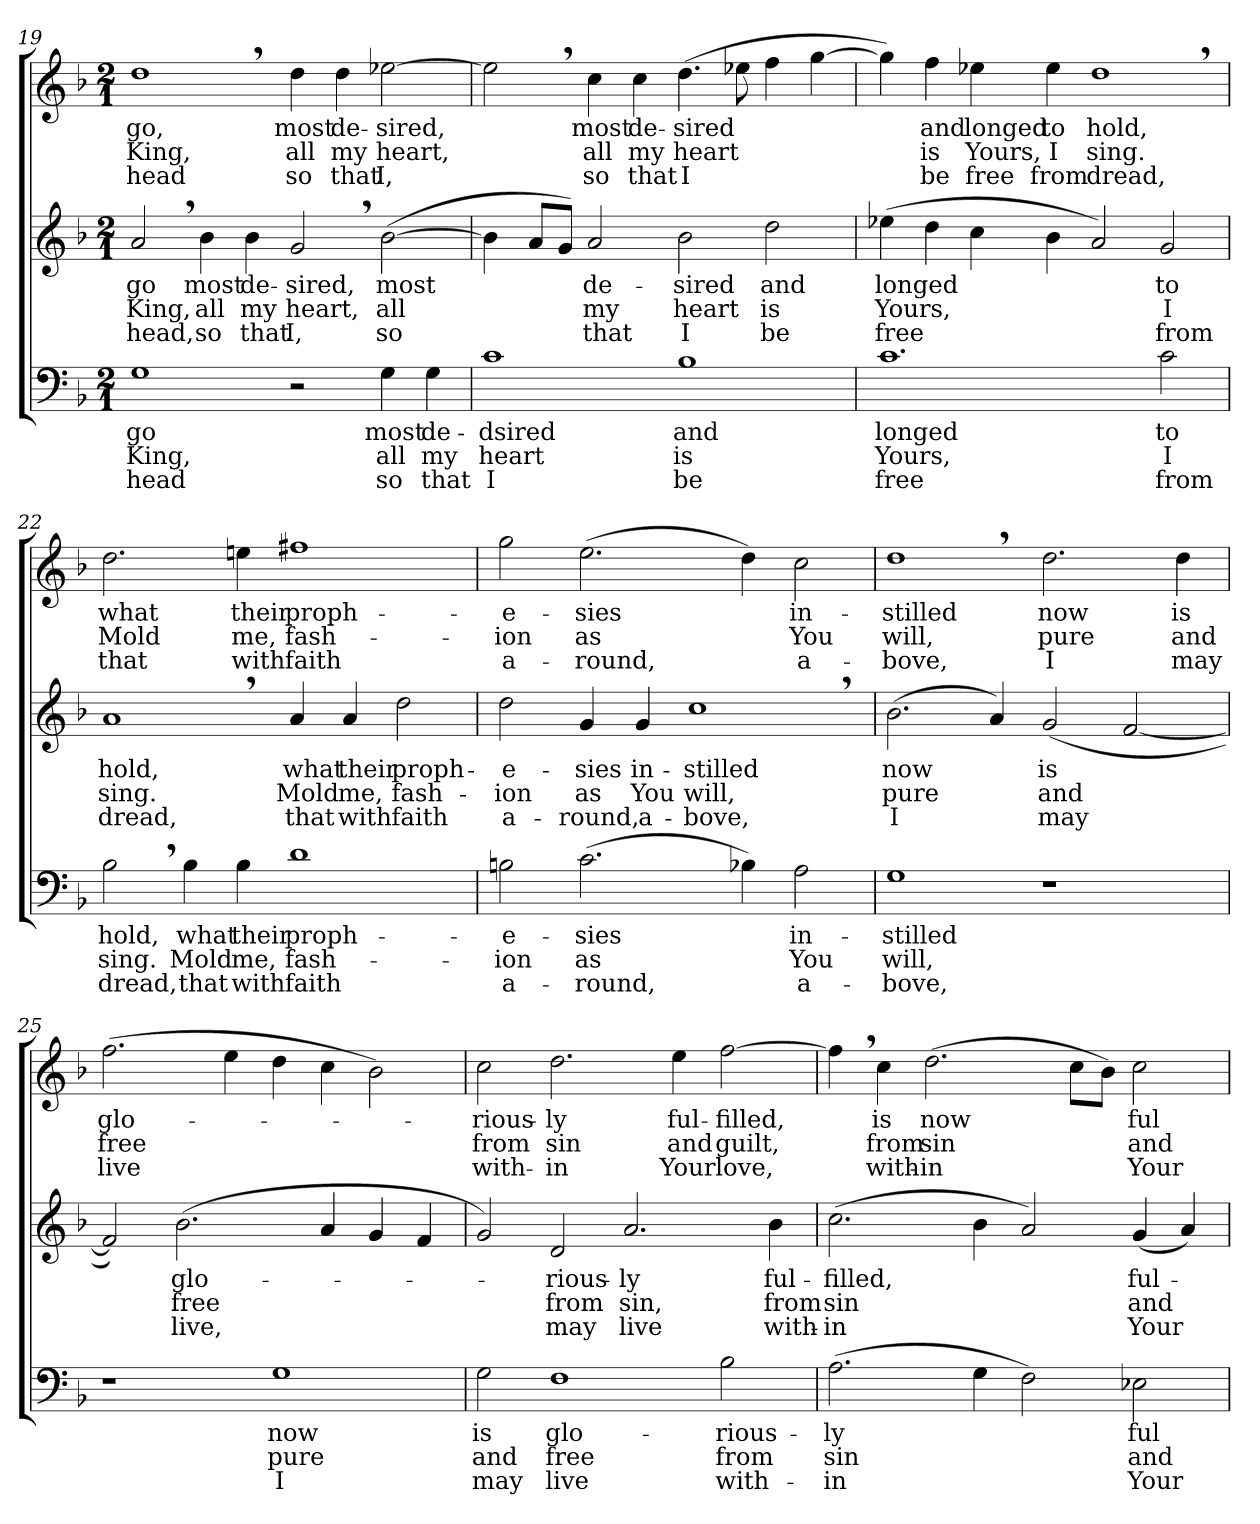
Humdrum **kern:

**kern	**text	**text	**text	**kern	**text	**text	**text	**kern	**text	**text	**text
*part3	*part3	*part3	*part3	*part2	*part2	*part2	*part2	*part1	*part1	*part1	*part1
*staff3	*staff3	*staff3	*staff3	*staff2	*staff2	*staff2	*staff2	*staff1	*staff1	*staff1	*staff1
!!LO:LB:g=z
*clefF4	*	*	*	*clefG2	*	*	*	*clefG2	*	*	*
*k[b-]	*	*	*	*k[b-]	*	*	*	*k[b-]	*	*	*
*F:	*	*	*	*F:	*	*	*	*F:	*	*	*
*M2/1	*	*	*	*M2/1	*	*	*	*M2/1	*	*	*
=19	=19	=19	=19	=19	=19	=19	=19	=19	=19	=19	=19
!	!LO:LY:b	!LO:LY:b	!LO:LY:b	!	!LO:LY:b	!LO:LY:b	!LO:LY:b	!	!LO:LY:b	!LO:LY:b	!LO:LY:b
1G	-go	King,	head	2a,>/	-go	King,	head,	1dd,>	-go,	King,	head
!	!	!	!	!	!LO:LY:b	!LO:LY:b	!LO:LY:b	!	!	!	!
.	.	.	.	4b-\	most	all	so	.	.	.	.
!	!	!	!	!	!LO:LY:b	!LO:LY:b	!LO:LY:b	!	!	!	!
.	.	.	.	4b-\	de-	my	that	.	.	.	.
!	!	!	!	!	!LO:LY:b	!LO:LY:b	!LO:LY:b	!	!LO:LY:b	!LO:LY:b	!LO:LY:b
2r	.	.	.	2g,>/	-sired,	heart,	I,	4dd\	most	all	so
!	!	!	!	!	!	!	!	!	!LO:LY:b	!LO:LY:b	!LO:LY:b
.	.	.	.	.	.	.	.	4dd\	de-	my	that
!	!LO:LY:b	!LO:LY:b	!LO:LY:b	!	!LO:LY:b	!LO:LY:b	!LO:LY:b	!	!LO:LY:b	!LO:LY:b	!LO:LY:b
4G\	most	all	so	(>[2b-\	most	all	so	[2ee-X\	-sired,	heart,	I,
!	!LO:LY:b	!LO:LY:b	!LO:LY:b	!	!	!	!	!	!	!	!
4G\	de-	my	that	.	.	.	.	.	.	.	.
=20	=20	=20	=20	=20	=20	=20	=20	=20	=20	=20	=20
!	!LO:LY:b	!LO:LY:b	!LO:LY:b	!	!	!	!	!	!	!	!
1c	-dsired	heart	I	4b-\]	.	.	.	2ee-,>\]	.	.	.
.	.	.	.	8a/L	.	.	.	.	.	.	.
.	.	.	.	8g/J)	.	.	.	.	.	.	.
!	!	!	!	!	!LO:LY:b	!LO:LY:b	!LO:LY:b	!	!LO:LY:b	!LO:LY:b	!LO:LY:b
.	.	.	.	2a/	de-	my	that	4cc\	most	all	so
!	!	!	!	!	!	!	!	!	!LO:LY:b	!LO:LY:b	!LO:LY:b
.	.	.	.	.	.	.	.	4cc\	de-	my	that
!	!LO:LY:b	!LO:LY:b	!LO:LY:b	!	!LO:LY:b	!LO:LY:b	!LO:LY:b	!	!LO:LY:b	!LO:LY:b	!LO:LY:b
1B-	and	is	be	2b-\	-sired	heart	I	(>4.dd\	-sired	heart	I
.	.	.	.	.	.	.	.	8ee-X\	.	.	.
!	!	!	!	!	!LO:LY:b	!LO:LY:b	!LO:LY:b	!	!	!	!
.	.	.	.	2dd\	and	is	be	4ff\	.	.	.
.	.	.	.	.	.	.	.	[4gg\	.	.	.
=21	=21	=21	=21	=21	=21	=21	=21	=21	=21	=21	=21
!	!LO:LY:b	!LO:LY:b	!LO:LY:b	!	!LO:LY:b	!LO:LY:b	!LO:LY:b	!	!	!	!
1.c	longed	Yours,	free	(>4ee-X\	longed	Yours,	free	4gg\])	.	.	.
!	!	!	!	!	!	!	!	!	!LO:LY:b	!LO:LY:b	!LO:LY:b
.	.	.	.	4dd\	.	.	.	4ff\	and	is	be
!	!	!	!	!	!	!	!	!	!LO:LY:b	!LO:LY:b	!LO:LY:b
.	.	.	.	4cc\	.	.	.	4ee-X\	longed	Yours,	free
!	!	!	!	!	!	!	!	!	!LO:LY:b	!LO:LY:b	!LO:LY:b
.	.	.	.	4b-\	.	.	.	4ee-\	to	I	from
!	!	!	!	!	!	!	!	!	!LO:LY:b	!LO:LY:b	!LO:LY:b
.	.	.	.	2a/)	.	.	.	1dd,>	hold,	sing.	dread,
!	!LO:LY:b	!LO:LY:b	!LO:LY:b	!	!LO:LY:b	!LO:LY:b	!LO:LY:b	!	!	!	!
2c\	to	I	from	2g/	to	I	from	.	.	.	.
!!LO:LB:g=z
=22	=22	=22	=22	=22	=22	=22	=22	=22	=22	=22	=22
!	!LO:LY:b	!LO:LY:b	!LO:LY:b	!	!LO:LY:b	!LO:LY:b	!LO:LY:b	!	!LO:LY:b	!LO:LY:b	!LO:LY:b
2B-,>\	hold,	sing.	dread,	1a,>	hold,	sing.	dread,	2.dd\	what	Mold	that
!	!LO:LY:b	!LO:LY:b	!LO:LY:b	!	!	!	!	!	!	!	!
4B-\	what	Mold	that	.	.	.	.	.	.	.	.
!	!LO:LY:b	!LO:LY:b	!LO:LY:b	!	!	!	!	!	!LO:LY:b	!LO:LY:b	!LO:LY:b
4B-\	their	me,	with	.	.	.	.	4een\	their	me,	with
!	!LO:LY:b	!LO:LY:b	!LO:LY:b	!	!LO:LY:b	!LO:LY:b	!LO:LY:b	!	!LO:LY:b	!LO:LY:b	!LO:LY:b
1d	proph-	fash-	faith	4a/	what	Mold	that	1ff#X	proph-	fash-	faith
!	!	!	!	!	!LO:LY:b	!LO:LY:b	!LO:LY:b	!	!	!	!
.	.	.	.	4a/	their	me,	with	.	.	.	.
!	!	!	!	!	!LO:LY:b	!LO:LY:b	!LO:LY:b	!	!	!	!
.	.	.	.	2dd\	proph-	fash-	faith	.	.	.	.
=23	=23	=23	=23	=23	=23	=23	=23	=23	=23	=23	=23
!	!LO:LY:b	!LO:LY:b	!LO:LY:b	!	!LO:LY:b	!LO:LY:b	!LO:LY:b	!	!LO:LY:b	!LO:LY:b	!LO:LY:b
2Bn\	-e-	-ion	a-	2dd\	-e-	-ion	a-	2gg\	-e-	-ion	a-
!	!LO:LY:b	!LO:LY:b	!LO:LY:b	!	!LO:LY:b	!LO:LY:b	!LO:LY:b	!	!LO:LY:b	!LO:LY:b	!LO:LY:b
(>2.c\	-sies	as	-round,	4g/	-sies	as	-round,	(>2.ee\	-sies	as	-round,
!	!	!	!	!	!LO:LY:b	!LO:LY:b	!LO:LY:b	!	!	!	!
.	.	.	.	4g/	in-	You	a-	.	.	.	.
!	!	!	!	!	!LO:LY:b	!LO:LY:b	!LO:LY:b	!	!	!	!
.	.	.	.	1cc,>	-stilled	will,	-bove,	.	.	.	.
4B-X\)	.	.	.	.	.	.	.	4dd\)	.	.	.
!	!LO:LY:b	!LO:LY:b	!LO:LY:b	!	!	!	!	!	!LO:LY:b	!LO:LY:b	!LO:LY:b
2A\	in-	You	a-	.	.	.	.	2cc\	in-	You	a-
=24	=24	=24	=24	=24	=24	=24	=24	=24	=24	=24	=24
!	!LO:LY:b	!LO:LY:b	!LO:LY:b	!	!LO:LY:b	!LO:LY:b	!LO:LY:b	!	!LO:LY:b	!LO:LY:b	!LO:LY:b
1G	-stilled	will,	-bove,	(>2.b-\	now	pure	I	1dd,>	-stilled	will,	-bove,
.	.	.	.	4a/)	.	.	.	.	.	.	.
!	!	!	!	!	!LO:LY:b	!LO:LY:b	!LO:LY:b	!	!LO:LY:b	!LO:LY:b	!LO:LY:b
1r	.	.	.	(<2g/	is	and	may	2.dd\	now	pure	I
.	.	.	.	[2f/	.	.	.	.	.	.	.
!	!	!	!	!	!	!	!	!	!LO:LY:b	!LO:LY:b	!LO:LY:b
.	.	.	.	.	.	.	.	4dd\	is	and	may
!!LO:PB:g=z
=25	=25	=25	=25	=25	=25	=25	=25	=25	=25	=25	=25
!	!	!	!	!	!	!	!	!	!LO:LY:b	!LO:LY:b	!LO:LY:b
1r	.	.	.	2f/])	.	.	.	(>2.ff\	glo-	free	live
!	!	!	!	!	!LO:LY:b	!LO:LY:b	!LO:LY:b	!	!	!	!
.	.	.	.	(>2.b-\	glo-	free	live,	.	.	.	.
.	.	.	.	.	.	.	.	4ee\	.	.	.
!	!LO:LY:b	!LO:LY:b	!LO:LY:b	!	!	!	!	!	!	!	!
1G	now	pure	I	.	.	.	.	4dd\	.	.	.
.	.	.	.	4a/	.	.	.	4cc\	.	.	.
.	.	.	.	4g/	.	.	.	2b-\)	.	.	.
.	.	.	.	4f/	.	.	.	.	.	.	.
=26	=26	=26	=26	=26	=26	=26	=26	=26	=26	=26	=26
!	!LO:LY:b	!LO:LY:b	!LO:LY:b	!	!	!	!	!	!LO:LY:b	!LO:LY:b	!LO:LY:b
2G\	is	and	may	2g/)	.	.	.	2cc\	-rious-	from	with-
!	!LO:LY:b	!LO:LY:b	!LO:LY:b	!	!LO:LY:b	!LO:LY:b	!LO:LY:b	!	!LO:LY:b	!LO:LY:b	!LO:LY:b
1F	glo-	free	live	2d/	-rious-	from	may	2.dd\	-ly	sin	-in
!	!	!	!	!	!LO:LY:b	!LO:LY:b	!LO:LY:b	!	!	!	!
.	.	.	.	2.a/	-ly	sin,	live	.	.	.	.
!	!	!	!	!	!	!	!	!	!LO:LY:b	!LO:LY:b	!LO:LY:b
.	.	.	.	.	.	.	.	4ee\	ful-	and	Your
!	!LO:LY:b	!LO:LY:b	!LO:LY:b	!	!	!	!	!	!LO:LY:b	!LO:LY:b	!LO:LY:b
2B-\	-rious-	from	with-	.	.	.	.	[2ff\	-filled,	guilt,	love,
!	!	!	!	!	!LO:LY:b	!LO:LY:b	!LO:LY:b	!	!	!	!
.	.	.	.	4b-\	ful-	from	with-	.	.	.	.
=27	=27	=27	=27	=27	=27	=27	=27	=27	=27	=27	=27
!	!LO:LY:b	!LO:LY:b	!LO:LY:b	!	!LO:LY:b	!LO:LY:b	!LO:LY:b	!	!	!	!
(>2.A\	-ly	sin	-in	(>2.cc\	-filled,	sin	-in	4ff,>\]	.	.	.
!	!	!	!	!	!	!	!	!	!LO:LY:b	!LO:LY:b	!LO:LY:b
.	.	.	.	.	.	.	.	4cc\	is	from	with-
!	!	!	!	!	!	!	!	!	!LO:LY:b	!LO:LY:b	!LO:LY:b
.	.	.	.	.	.	.	.	(>2.dd\	now	sin	-in
4G\	.	.	.	4b-\	.	.	.	.	.	.	.
2F\)	.	.	.	2a/)	.	.	.	.	.	.	.
.	.	.	.	.	.	.	.	8cc\L	.	.	.
.	.	.	.	.	.	.	.	8b-\J)	.	.	.
!	!LO:LY:b	!LO:LY:b	!LO:LY:b	!	!LO:LY:b	!LO:LY:b	!LO:LY:b	!	!LO:LY:b	!LO:LY:b	!LO:LY:b
2E-X\	ful-	and	Your	(<4g/	ful-	and	Your	2cc\	ful-	and	Your
.	.	.	.	4a/)	.	.	.	.	.	.	.
=	=	=	=	=	=	=	=	=	=	=	=
*-	*-	*-	*-	*-	*-	*-	*-	*-	*-	*-	*-
